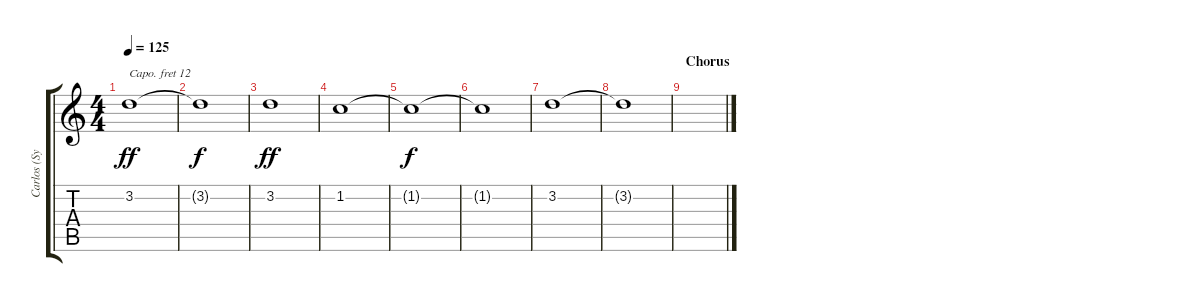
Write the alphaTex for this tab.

\track ("Carlos (Synth Left)" "Carlos (Sy") {instrument stringensemble1}
\staff {score tabs}
\capo 12
\tuning (E4 B3 G3 D3 A2 E2) {hide}
\ts (4 4)
\tempo 125
\clef g2
\ks c
3.2.1{dy ff} |
3.2{t}.1{dy f} |
3.2.1{dy ff} |
1.2.1 |
1.2{t}.1{dy f} |
1.2{t}.1 |
3.2.1 |
3.2{t}.1 |
\section ("" "Chorus")
